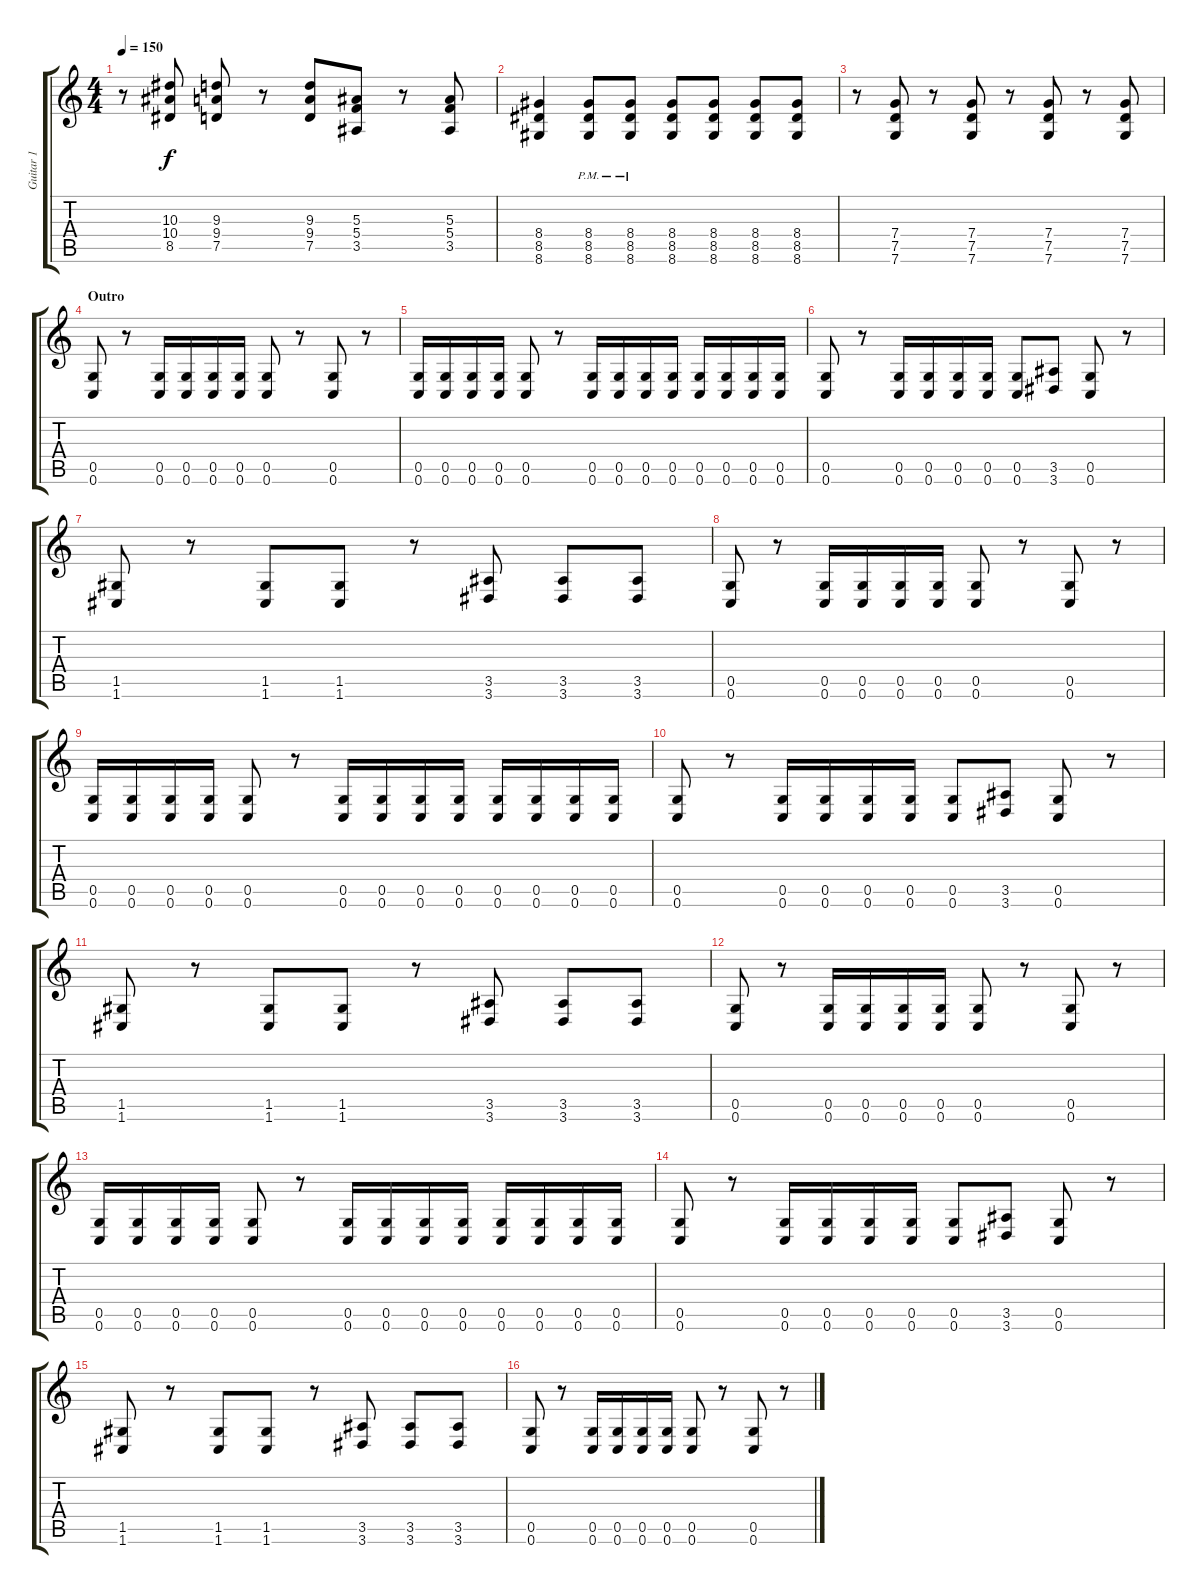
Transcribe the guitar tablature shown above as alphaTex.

\track ("Guitar 1" "Guitar 1") {instrument distortionguitar}
\staff {score tabs}
\tuning (D4 A3 F3 C3 G2 C2) {hide}
\ts (4 4)
\tempo 150
\clef g2
\ks c
r.8{dy f} (10.3 10.4 8.5).8 (9.3 9.4 7.5).8 r.8 (9.3 9.4 7.5).8 (5.3 5.4 3.5).8 r.8 (5.3 5.4 3.5).8 |
(8.4 8.5 8.6).4 (8.4{pm} 8.5{pm} 8.6{pm}).8 (8.4{pm} 8.5{pm} 8.6{pm}).8 (8.4 8.5 8.6).8 (8.4 8.5 8.6).8 (8.4 8.5 8.6).8 (8.4 8.5 8.6).8 |
r.8 (7.4 7.5 7.6).8 r.8 (7.4 7.5 7.6).8 r.8 (7.4 7.5 7.6).8 r.8 (7.4 7.5 7.6).8 |
\section ("" "Outro")
(0.5 0.6).8 r.8 (0.5 0.6).16 (0.5 0.6).16 (0.5 0.6).16 (0.5 0.6).16 (0.5 0.6).8 r.8 (0.5 0.6).8 r.8 |
(0.5 0.6).16 (0.5 0.6).16 (0.5 0.6).16 (0.5 0.6).16 (0.5 0.6).8 r.8 (0.5 0.6).16 (0.5 0.6).16 (0.5 0.6).16 (0.5 0.6).16 (0.5 0.6).16 (0.5 0.6).16 (0.5 0.6).16 (0.5 0.6).16 |
(0.5 0.6).8 r.8 (0.5 0.6).16 (0.5 0.6).16 (0.5 0.6).16 (0.5 0.6).16 (0.5 0.6).8 (3.5 3.6).8 (0.5 0.6).8 r.8 |
(1.5 1.6).8 r.8 (1.5 1.6).8 (1.5 1.6).8 r.8 (3.5 3.6).8 (3.5 3.6).8 (3.5 3.6).8 |
(0.5 0.6).8 r.8 (0.5 0.6).16 (0.5 0.6).16 (0.5 0.6).16 (0.5 0.6).16 (0.5 0.6).8 r.8 (0.5 0.6).8 r.8 |
(0.5 0.6).16 (0.5 0.6).16 (0.5 0.6).16 (0.5 0.6).16 (0.5 0.6).8 r.8 (0.5 0.6).16 (0.5 0.6).16 (0.5 0.6).16 (0.5 0.6).16 (0.5 0.6).16 (0.5 0.6).16 (0.5 0.6).16 (0.5 0.6).16 |
(0.5 0.6).8 r.8 (0.5 0.6).16 (0.5 0.6).16 (0.5 0.6).16 (0.5 0.6).16 (0.5 0.6).8 (3.5 3.6).8 (0.5 0.6).8 r.8 |
(1.5 1.6).8 r.8 (1.5 1.6).8 (1.5 1.6).8 r.8 (3.5 3.6).8 (3.5 3.6).8 (3.5 3.6).8 |
(0.5 0.6).8 r.8 (0.5 0.6).16 (0.5 0.6).16 (0.5 0.6).16 (0.5 0.6).16 (0.5 0.6).8 r.8 (0.5 0.6).8 r.8 |
(0.5 0.6).16 (0.5 0.6).16 (0.5 0.6).16 (0.5 0.6).16 (0.5 0.6).8 r.8 (0.5 0.6).16 (0.5 0.6).16 (0.5 0.6).16 (0.5 0.6).16 (0.5 0.6).16 (0.5 0.6).16 (0.5 0.6).16 (0.5 0.6).16 |
(0.5 0.6).8 r.8 (0.5 0.6).16 (0.5 0.6).16 (0.5 0.6).16 (0.5 0.6).16 (0.5 0.6).8 (3.5 3.6).8 (0.5 0.6).8 r.8 |
(1.5 1.6).8 r.8 (1.5 1.6).8 (1.5 1.6).8 r.8 (3.5 3.6).8 (3.5 3.6).8 (3.5 3.6).8 |
(0.5 0.6).8 r.8 (0.5 0.6).16 (0.5 0.6).16 (0.5 0.6).16 (0.5 0.6).16 (0.5 0.6).8 r.8 (0.5 0.6).8 r.8
